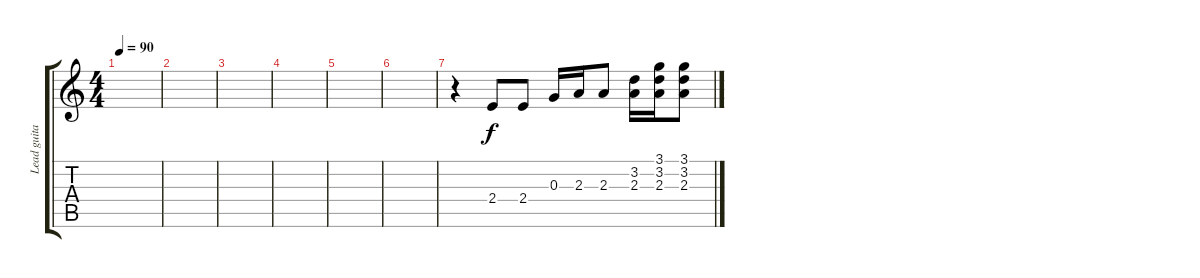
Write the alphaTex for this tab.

\track ("Lead guitar" "Lead guita") {instrument overdrivenguitar}
\staff {score tabs}
\tuning (E4 B3 G3 D3 A2 E2) {hide}
\ts (4 4)
\tempo 90
\clef g2
\ks c
|
|
|
|
|
|
r.4 2.4.8 2.4.8 0.3.16 2.3.16 2.3.8 (3.2 2.3).16 (3.1 3.2 2.3).16 (3.1 3.2 2.3).8
